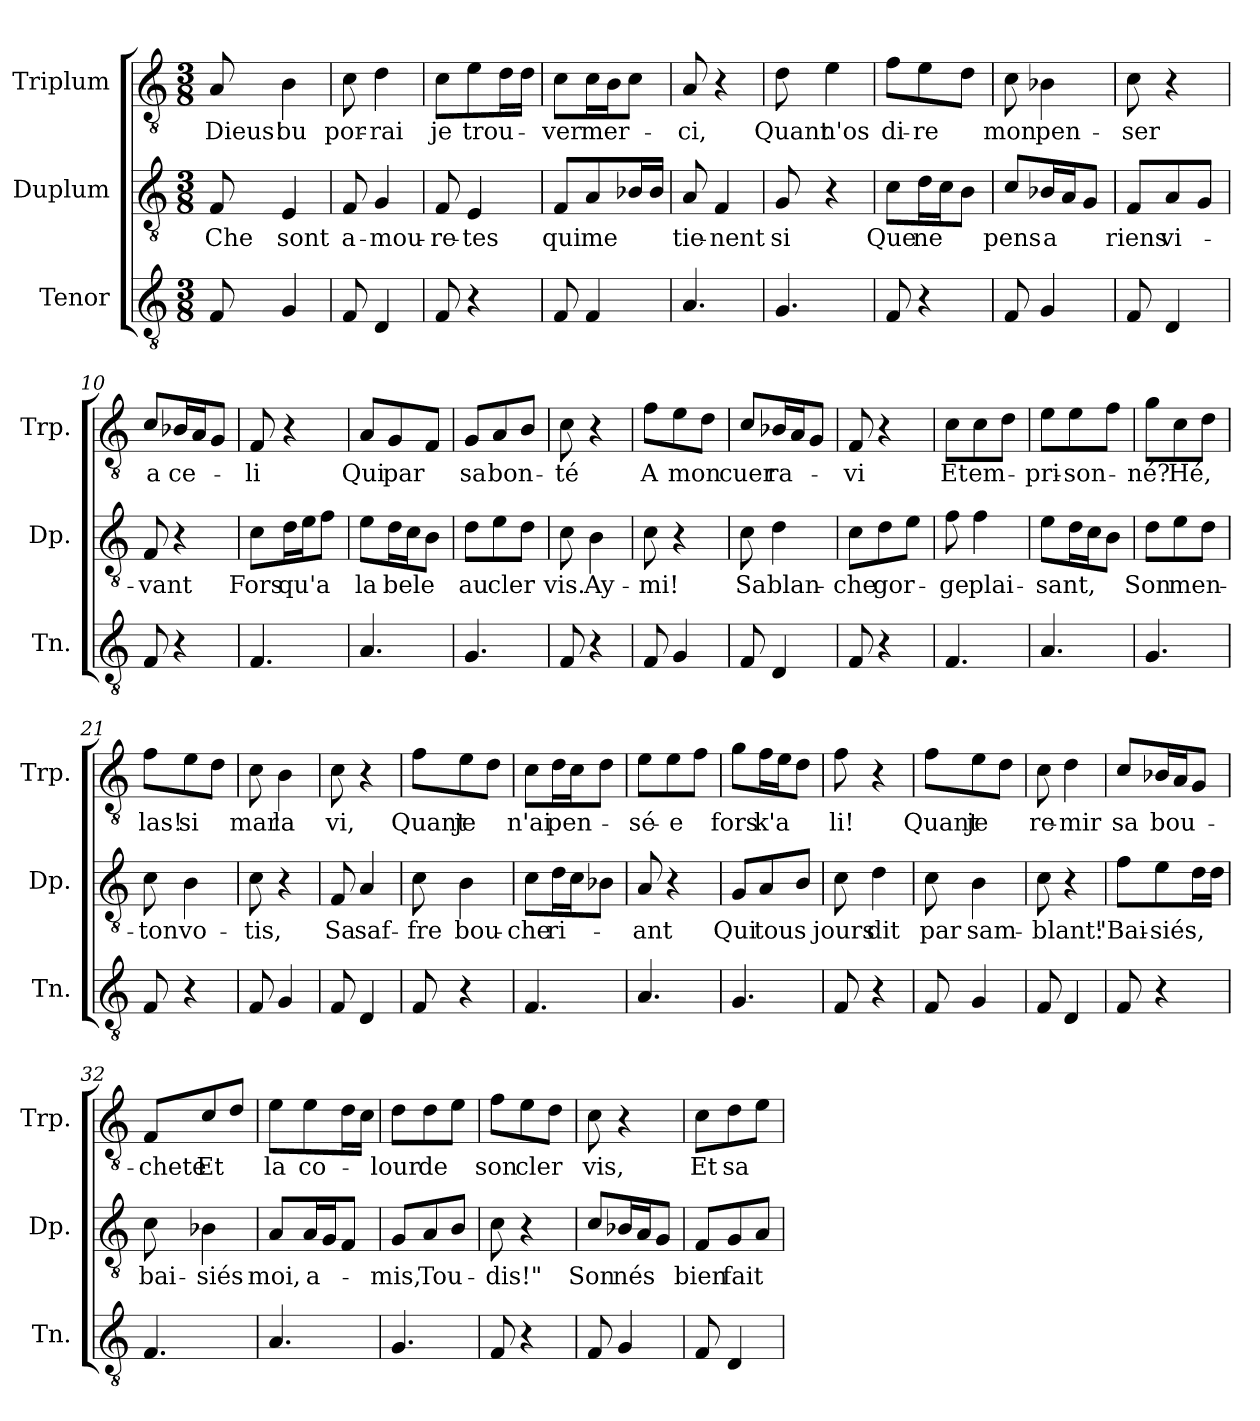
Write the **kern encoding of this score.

**kern	**kern	**text	**kern	**text
*part3	*part2	*part2	*part1	*part1
*staff3	*staff2	*staff2	*staff1	*staff1
*I"Tenor	*I"Duplum	*	*I"Triplum	*
*I'Tn.	*I'Dp.	*	*I'Trp.	*
*clefGv2	*clefGv2	*	*clefGv2	*
*k[]	*k[]	*	*k[]	*
*M3/8	*M3/8	*	*M3/8	*
=1	=1	=1	=1	=1
!	!	!LO:LY:b	!	!LO:LY:b
8F/	8F/	Che	8A/	Dieus!
!	!	!LO:LY:b	!	!LO:LY:b
4G/	4E/	sont	4B\	ou
=2	=2	=2	=2	=2
!	!	!LO:LY:b	!	!LO:LY:b
8F/	8F/	a-	8c\	por-
!	!	!LO:LY:b	!	!LO:LY:b
4D/	4G/	-mou-	4d\	-rai
=3	=3	=3	=3	=3
!	!	!LO:LY:b	!	!LO:LY:b
8F/	8F/	-re-	8c\L	je
!	!	!LO:LY:b	!	!LO:LY:b
4r	4E/	-tes	8e\	trou-
*	*	*	*tremolo	*
.	.	.	16d\	.
.	.	.	16d\JJ	.
*	*	*	*Xtremolo	*
=4	=4	=4	=4	=4
!	!	!LO:LY:b	!	!LO:LY:b
8F/	8F/L	qui	8c\L	-ver
!	!	!LO:LY:b	!	!LO:LY:b
4F/	8A/	me	16c\L	mer-
.	.	.	16B\J	.
*	*tremolo	*	*	*
.	16B-i/	.	8c\J	.
.	16B-i/JJ	.	.	.
*	*Xtremolo	*	*	*
=5	=5	=5	=5	=5
!	!	!LO:LY:b	!	!LO:LY:b
4.A/	8A/	tie-	8A/	-ci,
!	!	!LO:LY:b	!	!
.	4F/	-nent	4r	.
=6	=6	=6	=6	=6
!	!	!LO:LY:b	!	!LO:LY:b
4.G/	8G/	si	8d\	Quant
!	!	!	!	!LO:LY:b
.	4r	.	4e\	n'os
=7	=7	=7	=7	=7
!	!	!LO:LY:b	!	!LO:LY:b
8F/	8c\L	Que	8f\L	di-
!	!	!LO:LY:b	!	!LO:LY:b
4r	16d\L	ne	8e\	-re
.	16c\J	.	.	.
.	8B\J	.	8d\J	.
=8	=8	=8	=8	=8
!	!	!LO:LY:b	!	!LO:LY:b
8F/	8c/L	pens	8c\	mon
!	!	!LO:LY:b	!	!LO:LY:b
4G/	16B-X/L	a	4B-i\	pen-
.	16A/J	.	.	.
.	8G/J	.	.	.
=9	=9	=9	=9	=9
!	!	!LO:LY:b	!	!LO:LY:b
8F/	8F/L	riens	8c\	-ser
!	!	!LO:LY:b	!	!
4D/	8A/	vi-	4r	.
.	8G/J	.	.	.
!!LO:LB:g=z
=10	=10	=10	=10	=10
!	!	!LO:LY:b	!	!LO:LY:b
8F/	8F/	-vant	8c/L	a
!	!	!	!	!LO:LY:b
4r	4r	.	16B-X/L	ce-
.	.	.	16A/J	.
.	.	.	8G/J	.
=11	=11	=11	=11	=11
!	!	!LO:LY:b	!	!LO:LY:b
4.F/	8c\L	Fors	8F/	-li
!	!	!LO:LY:b	!	!
.	16d\L	qu'a	4r	.
.	16e\J	.	.	.
.	8f\J	.	.	.
=12	=12	=12	=12	=12
!	!	!LO:LY:b	!	!LO:LY:b
4.A/	8e\L	la	8A/L	Qui
!	!	!LO:LY:b	!	!LO:LY:b
.	16d\L	bele	8G/	par
.	16c\J	.	.	.
.	8B\J	.	8F/J	.
=13	=13	=13	=13	=13
!	!	!LO:LY:b	!	!LO:LY:b
4.G/	8d\L	au	8G/L	sa
!	!	!LO:LY:b	!	!LO:LY:b
.	8e\	cler	8A/	bon-
.	8d\J	.	8B/J	.
=14	=14	=14	=14	=14
!	!	!LO:LY:b	!	!LO:LY:b
8F/	8c\	vis.	8c\	-té
!	!	!LO:LY:b	!	!
4r	4B\	Ay-	4r	.
=15	=15	=15	=15	=15
!	!	!LO:LY:b	!	!LO:LY:b
8F/	8c\	-mi!	8f\L	A
!	!	!	!	!LO:LY:b
4G/	4r	.	8e\	mon
.	.	.	8d\J	.
=16	=16	=16	=16	=16
!	!	!LO:LY:b	!	!LO:LY:b
8F/	8c\	Sa	8c/L	cuer
!	!	!LO:LY:b	!	!LO:LY:b
4D/	4d\	blan-	16B-X/L	ra-
.	.	.	16A/J	.
.	.	.	8G/J	.
=17	=17	=17	=17	=17
!	!	!LO:LY:b	!	!LO:LY:b
8F/	8c\L	-che	8F/	-vi
!	!	!LO:LY:b	!	!
4r	8d\	gor-	4r	.
.	8e\J	.	.	.
=18	=18	=18	=18	=18
!	!	!LO:LY:b	!	!LO:LY:b
4.F/	8f\	-ge	8c\L	Et
!	!	!LO:LY:b	!	!LO:LY:b
.	4f\	plai-	8c\	em-
.	.	.	8d\J	.
!!LO:LB:g=z
=19	=19	=19	=19	=19
!	!	!LO:LY:b	!	!LO:LY:b
4.A/	8e\L	-sant,	8e\L	-pri-
!	!	!	!	!LO:LY:b
.	16d\L	.	8e\	-son-
.	16c\J	.	.	.
.	8B\J	.	8f\J	.
=20	=20	=20	=20	=20
!	!	!LO:LY:b	!	!LO:LY:b
4.G/	8d\L	Son	8g\L	-né?
!	!	!LO:LY:b	!	!LO:LY:b
.	8e\	men-	8c\	Hé,
.	8d\J	.	8d\J	.
=21	=21	=21	=21	=21
!	!	!LO:LY:b	!	!LO:LY:b
8F/	8c\	-ton	8f\L	las!
!	!	!LO:LY:b	!	!LO:LY:b
4r	4B\	vo-	8e\	si
.	.	.	8d\J	.
=22	=22	=22	=22	=22
!	!	!LO:LY:b	!	!LO:LY:b
8F/	8c\	-tis,	8c\	mar
!	!	!	!	!LO:LY:b
4G/	4r	.	4B\	la
=23	=23	=23	=23	=23
!	!	!LO:LY:b	!	!LO:LY:b
8F/	8F/	Sa	8c\	vi,
!	!	!LO:LY:b	!	!
4D/	4A/	saf-	4r	.
=24	=24	=24	=24	=24
!	!	!LO:LY:b	!	!LO:LY:b
8F/	8c\	-fre	8f\L	Quant
!	!	!LO:LY:b	!	!LO:LY:b
4r	4B\	bou-	8e\	je
.	.	.	8d\J	.
=25	=25	=25	=25	=25
!	!	!LO:LY:b	!	!LO:LY:b
4.F/	8c\L	-che	8c\L	n'ai
!	!	!LO:LY:b	!	!LO:LY:b
.	16d\L	ri-	16d\L	pen-
.	16c\J	.	16c\J	.
.	8B-X\J	.	8d\J	.
=26	=26	=26	=26	=26
!	!	!LO:LY:b	!	!LO:LY:b
4.A/	8A/	-ant	8e\L	-sé-
!	!	!	!	!LO:LY:b
.	4r	.	8e\	-e
.	.	.	8f\J	.
=27	=27	=27	=27	=27
!	!	!LO:LY:b	!	!LO:LY:b
4.G/	8G/L	Qui	8g\L	fors
!	!	!LO:LY:b	!	!LO:LY:b
.	8A/	tous	16f\L	k'a
.	.	.	16e\J	.
.	8B/J	.	8d\J	.
=28	=28	=28	=28	=28
!	!	!LO:LY:b	!	!LO:LY:b
8F/	8c\	jours	8f\	li!
!	!	!LO:LY:b	!	!
4r	4d\	dit	4r	.
!!LO:LB:g=z
=29	=29	=29	=29	=29
!	!	!LO:LY:b	!	!LO:LY:b
8F/	8c\	par	8f\L	Quant
!	!	!LO:LY:b	!	!LO:LY:b
4G/	4B\	sam-	8e\	je
.	.	.	8d\J	.
=30	=30	=30	=30	=30
!	!	!LO:LY:b	!	!LO:LY:b
8F/	8c\	-blant:	8c\	re-
!	!	!	!	!LO:LY:b
4D/	4r	.	4d\	-mir
=31	=31	=31	=31	=31
!	!	!LO:LY:b	!	!LO:LY:b
8F/	8f\L	"Bai-	8c/L	sa
!	!	!LO:LY:b	!	!LO:LY:b
4r	8e\	-siés,	16B-X/L	bou-
.	.	.	16A/J	.
*	*tremolo	*	*	*
.	16d\	.	8G/J	.
.	16d\JJ	.	.	.
*	*Xtremolo	*	*	*
=32	=32	=32	=32	=32
!	!	!LO:LY:b	!	!LO:LY:b
4.F/	8c\	bai-	8F/L	-chete
!	!	!LO:LY:b	!	!LO:LY:b
.	4B-X\	-siés	8c/	Et
.	.	.	8d/J	.
=33	=33	=33	=33	=33
!	!	!LO:LY:b	!	!LO:LY:b
4.A/	8A/L	moi,	8e\L	la
!	!	!LO:LY:b	!	!LO:LY:b
.	16A/L	a-	8e\	co-
.	16G/J	.	.	.
.	8F/J	.	16d\L	.
.	.	.	16c\JJ	.
=34	=34	=34	=34	=34
!	!	!LO:LY:b	!	!LO:LY:b
4.G/	8G/L	-mis,	8d\L	-lour
!	!	!LO:LY:b	!	!LO:LY:b
.	8A/	Tou-	8d\	de
.	8B/J	.	8e\J	.
=35	=35	=35	=35	=35
!	!	!LO:LY:b	!	!LO:LY:b
8F/	8c\	-dis!"	8f\L	son
!	!	!	!	!LO:LY:b
4r	4r	.	8e\	cler
.	.	.	8d\J	.
=36	=36	=36	=36	=36
!	!	!LO:LY:b	!	!LO:LY:b
8F/	8c/L	Son	8c\	vis,
!	!	!LO:LY:b	!	!
4G/	16B-X/L	nés	4r	.
.	16A/J	.	.	.
.	8G/J	.	.	.
=37	=37	=37	=37	=37
!	!	!LO:LY:b	!	!LO:LY:b
8F/	8F/L	bien	8c\L	Et
!	!	!LO:LY:b	!	!LO:LY:b
4D/	8G/	fait	8d\	sa
.	8A/J	.	8e\J	.
=	=	=	=	=
*-	*-	*-	*-	*-
